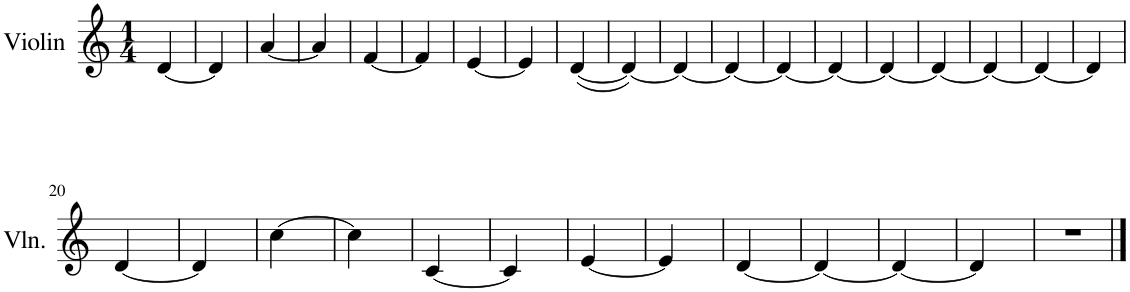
**kern
*part1
*staff1
*I"Violin
*I'Vln.
*clefG2
*k[]
*M1/4
=1
[4d/
=2
4d/]
=3
[4a/
=4
4a/]
=5
[4f/
=6
4f/]
=7
[4e/
=8
4e/]
=9
([4d/
=10
4d/_)
=11
4d/_
=12
4d/_
=13
4d/_
=14
4d/_
=15
4d/_
=16
4d/_
=17
4d/_
=18
4d/_
=19
4d/]
!!LO:LB:g=z
=20
[4d/
=21
4d/]
=22
[4cc\
=23
4cc\]
=24
[4c/
=25
4c/]
=26
[4e/
=27
4e/]
=28
[4d/
=29
4d/_
=30
4d/_
=31
4d/]
=32
4r
==
*-
